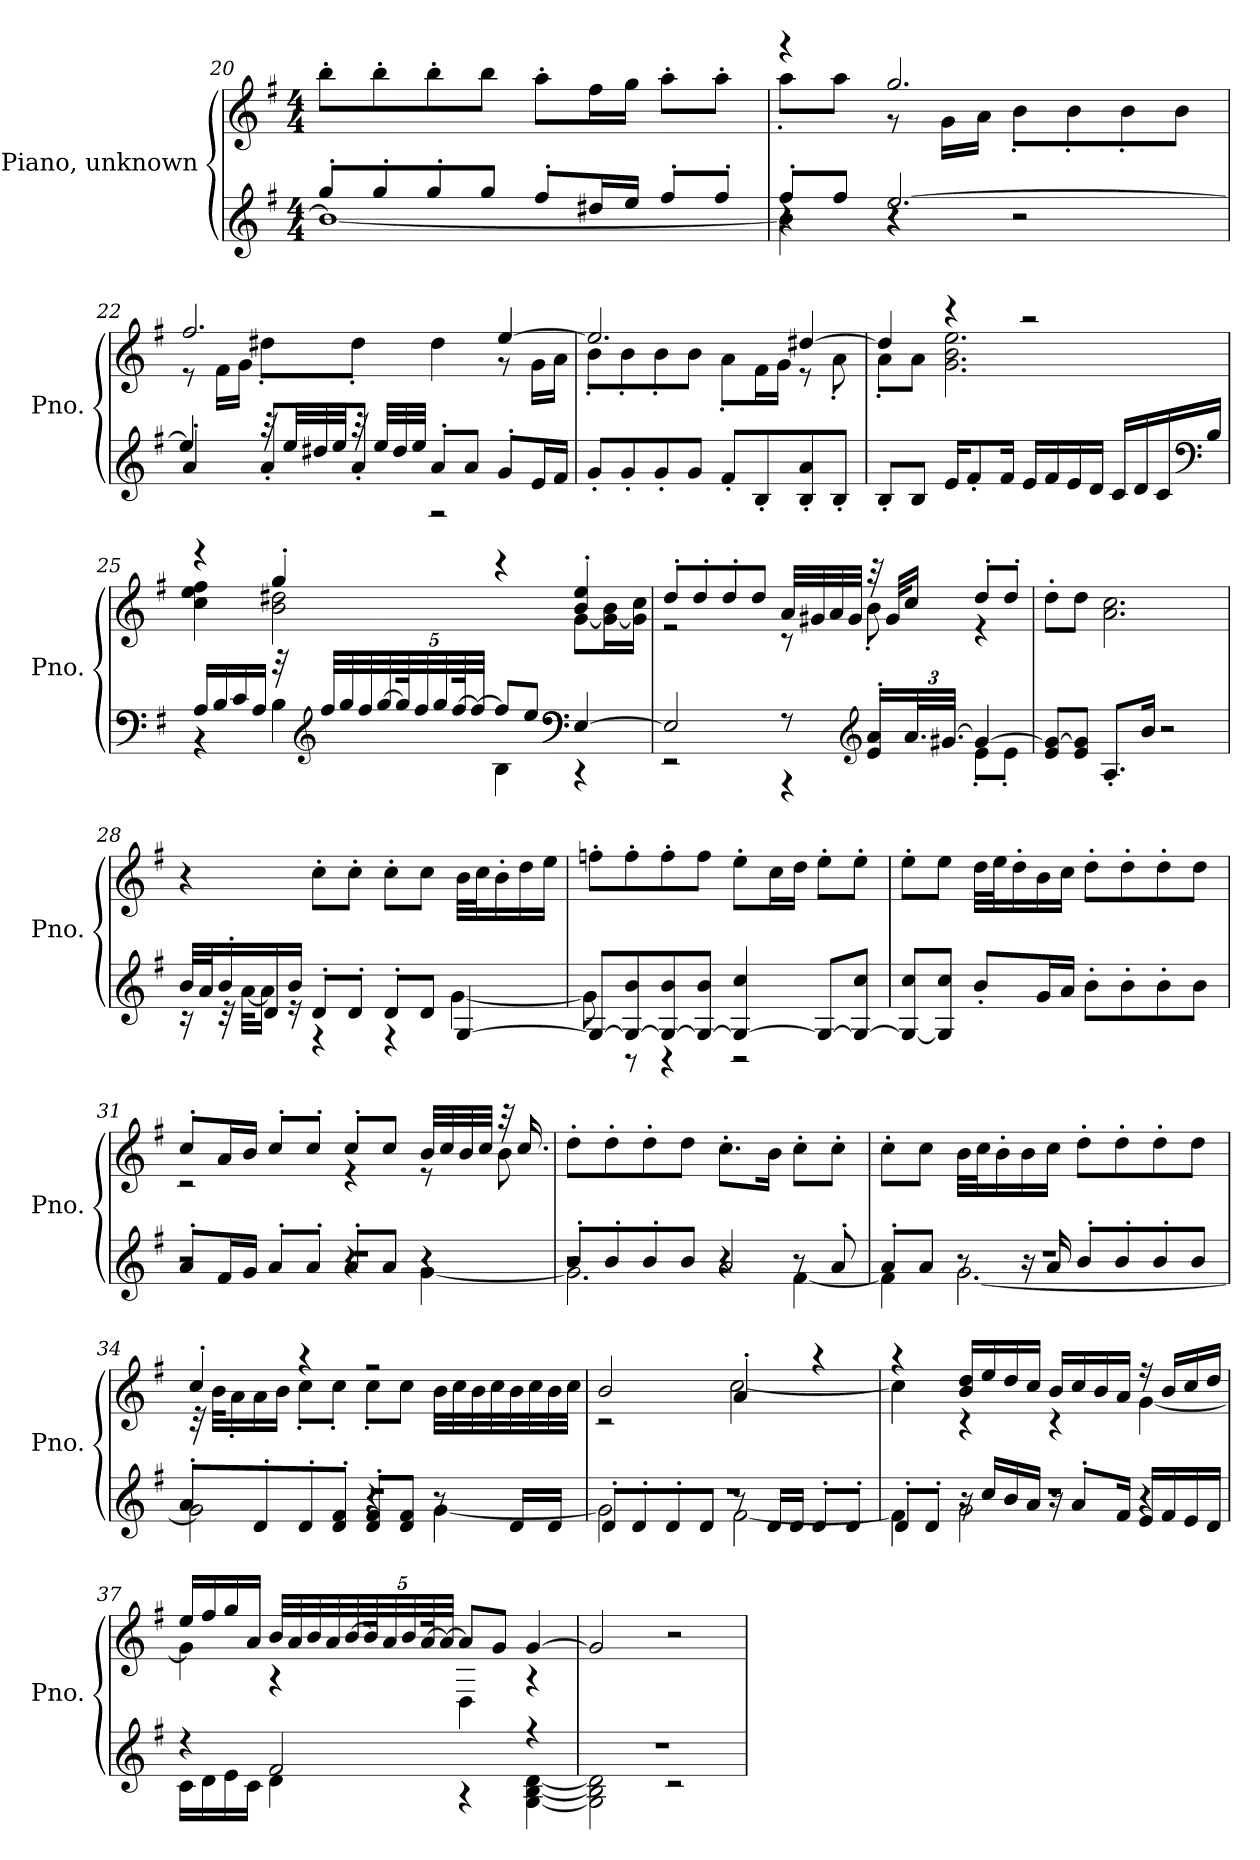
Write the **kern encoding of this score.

**kern	**kern
*part1	*part1
*staff2	*staff1
*I"Piano, unknown	*
*I'Pno.	*
*clefG2	*clefG2
*k[f#]	*k[f#]
*M4/4	*M4/4
=20	=20
*^	*
8gg'/L	1b_	8bb'\L
8gg'/	.	8bb'\
8gg'/	.	8bb'\
8gg/J	.	8bb\J
8ff#'/L	.	8aa'\L
16dd#X/L	.	16ff#\L
16ee/JJ	.	16gg\JJ
8ff#'/L	.	8aa'\L
8ff#'/J	.	8aa'\J
=21	=21	=21
*	*^	*^
8ff#'/L	4b\]	4r	4r	8aa'\L
8ff#/J	.	.	.	8aa\J
4r	4r	[2.ee/	2.gg/	8r
.	.	.	.	16g\LL
.	.	.	.	16a\JJ
2r	2r	.	.	8b'\L
.	.	.	.	8b'\
.	.	.	.	8b'\
.	.	.	.	8b\J
*	*v	*v	*	*
!!LO:LB:g=z	!!
=22	=22	=22	=22
4a'/	4ee/]	2.ff#/	8r
.	.	.	16f#\LL
.	.	.	16g\JJ
32r	8a'/L	.	8dd#X'\L
32ee/LLL	.	.	.
32dd#X/	.	.	.
32ee/JJJ	.	.	.
32r	8a'/J	.	8dd#'\J
32ee/LLL	.	.	.
32dd#/	.	.	.
32ee/JJJ	.	.	.
8a'/L	2r	.	4dd#\
8a/J	.	.	.
8g'/L	.	[4ee/	8r
16e/L	.	.	16g\LL
16f#/JJ	.	.	16a\JJ
*v	*v	*	*
=23	=23	=23
8g'/L	2.ee/]	8b'\L
8g'/	.	8b'\
8g'/	.	8b'\
8g/J	.	8b\J
8f#'/L	.	8a'\L
8B'/	.	16f#\L
.	.	16g\JJ
8B/' 8a/'	[4dd#X/	8r
8B'/J	.	8a'\
=24	=24	=24
8B'/L	4dd#/]	8a'\L
8B/J	.	8a\J
16e/KL	4r	2.g\ 2.b\ 2.ee\
8f#'/	.	.
16f#/Jk	.	.
16e/LL	2r	.
16f#/	.	.
16e/	.	.
16d/JJ	.	.
16c/LL	.	.
16d/	.	.
16c/	.	.
*clefF4	*	*
16B/JJ	.	.
!!LO:LB:g=z	!!
=25	=25	=25
*^	*	*
16A/LL	4r	4r	4cc\ 4ee\ 4ff#\
16B/	.	.	.
16c/	.	.	.
16A/JJ	.	.	.
32r	4B\	4gg'/	2b\ 2dd#X\
*clefG2	*	*	*
32ff#/LLL	.	.	.
32gg/	.	.	.
32ff#/	.	.	.
*Xbrackettup	*	*	*
[40gg/	.	.	.
80gg/K]	.	.	.
40ff#/	.	.	.
40gg/	.	.	.
[80ff#/K	.	.	.
40ff#/JJJ_	.	.	.
8ff#/L]	4B\	4r	.
8ee/J	.	.	.
*clefF4	*	*	*
[4E/	4r	4b/' 4ee/'	[8g\L
.	.	.	16g\_ 16b\L
.	.	.	16g\] 16cc\JJ
=26	=26	=26	=26
2E/]	2r	8dd'/L	2r
.	.	8dd'/	.
.	.	8dd'/	.
.	.	8dd/J	.
8r	4r	32a/LLL	8r
.	.	32g#X/	.
.	.	32a/	.
.	.	32g#/JJJ	.
*clefG2	*	*	*
16e/' 16a/'LL	.	32r	8b'\
.	.	32g#/KLL	.
48.a/L	.	16cc/JJ	.
[48.g#X/JJJ	.	.	.
4g#/_	8e'\L	8dd'/L	4r
.	8e'\J	8dd'/J	.
*v	*v	*	*
*	*v	*v
!!LO:LB:g=z
=27	=27
8e/ 8g#/_L	8dd'\L
8e/ 8g#/]J	8dd\J
8.A'/L	2.a\ 2.cc\
16b/Jk	.
2r	.
=28	=28
*^	*
32b/LLL	16r	4r
32a/J	.	.
16b'/	32r	.
.	[32a\KLL	.
16d/	16a\JJ]	.
16b/JJ	16r	.
8d'/L	4r	8cc'\L
8d'/J	.	8cc'\J
8d'/L	4r	8cc'\L
8d/J	.	8cc\J
[4G/	[4g\	32b\LLL
.	.	32cc\J
.	.	16b'\
.	.	16dd\
.	.	16ee\JJ
=29	=29	=29
8G/L_	8g\]	8ffn'\L
8G/_ 8b/	8r	8ff'\
8G/_ 8b/	4r	8ff'\
8G/_ 8b/J	.	8ff\J
4G/_ 4cc/	2r	8ee'\L
.	.	16cc\L
.	.	16dd\JJ
8G/L_	.	8ee'\L
8G/_ 8cc/J	.	8ee'\J
*v	*v	*
!!LO:LB:g=z
=30	=30
8G/_ 8cc/L	8ee'\L
8G/] 8cc/J	8ee\J
8b'/L	32dd\LLL
.	32ee\J
.	16dd'\
16g/L	16b\
16a/JJ	16cc\JJ
8b'\L	8dd'\L
8b'\	8dd'\
8b'\	8dd'\
8b\J	8dd\J
=31	=31
*^	*^
*	*^	*	*
1r	2r	8a'/L	8cc'/L	2r
.	.	16f#/L	16a/L	.
.	.	16g/JJ	16b/JJ	.
.	.	8a'/L	8cc'/L	.
.	.	8a'/J	8cc'/J	.
.	4r	8a'/L	8cc'/L	4r
.	.	8a/J	8cc/J	.
.	[4g\	4r	32b/LLL	8r
.	.	.	32cc/	.
.	.	.	32b/	.
.	.	.	32cc/JJJ	.
.	.	.	32r	8b\
.	.	.	16.cc/	.
*	*	*	*v	*v
=32	=32	=32	=32
2r	2.g\]	8b'/L	8dd'\L
.	.	8b'/	8dd'\
.	.	8b'/	8dd'\
.	.	8b/J	8dd\J
2a/	.	4r	8.cc'\L
.	.	.	16b\Jk
.	[4f#\	8r	8cc'\L
.	.	8a'/	8cc'\J
!!LO:LB:g=z
=33	=33	=33	=33
1r	4f#\]	8a'/L	8cc'\L
.	.	8a/J	8cc\J
.	[2.g\	8r	32b\LLL
.	.	.	32cc\J
.	.	.	16b'\
.	.	16r	16b\
.	.	16a/	16cc\JJ
.	.	8b'/L	8dd'\L
.	.	8b'/	8dd'\
.	.	8b'/	8dd'\
.	.	8b/J	8dd\J
=34	=34	=34	=34
*	*	*	*^
1r	2g\]	8a'/L	4cc'/	32r
.	.	.	.	32b\KLL
.	.	.	.	16a'\
.	.	8d'/	.	16a\
.	.	.	.	16b\JJ
.	.	8d'/	4r	8cc'\L
.	.	8d/' 8f#/'J	.	8cc'\J
.	4r	8d/' 8f#/'L	2r	8cc'\L
.	.	8d/ 8f#/J	.	8cc\J
.	[4g\	8r	.	32b\LLL
.	.	.	.	32cc\
.	.	.	.	32b\
.	.	.	.	32cc\
.	.	16d/LL	.	32b\
.	.	.	.	32cc\
.	.	16d/JJ	.	32b\
.	.	.	.	32cc\JJJ
=35	=35	=35	=35	=35
1r	2g\]	8d'/L	2b/	2r
.	.	8d'/	.	.
.	.	8d'/	.	.
.	.	8d/J	.	.
.	[2f#\	8r	4a'/	[2cc\
.	.	16d/LL	.	.
.	.	16d/JJ	.	.
.	.	8d'/L	4r	.
.	.	8d'/J	.	.
!!LO:PB:g=z	!!
=36	=36	=36	=36	=36
1r	4f#\]	8d'/L	4r	4cc\]
.	.	8d'/J	.	.
.	2g\	16r	16b/ 16dd/LL	4r
.	.	16cc/LL	16ee/	.
.	.	16b/	16dd/	.
.	.	16a/JJ	16cc/JJ	.
.	.	16r	16b/LL	4r
.	.	8a'/L	16cc/	.
.	.	.	16b/	.
.	.	16f#/Jk	16a/JJ	.
.	4r	16e/LL	16r	[4g\
.	.	16f#/	16b/LL	.
.	.	16e/	16cc/	.
.	.	16d/JJ	16dd/JJ	.
*	*v	*v	*	*
=37	=37	=37	=37
4r	16c\LL	16ee/LL	4g\]
.	16d\	16ff#/	.
.	16e\	16gg/	.
.	16c\JJ	16a/JJ	.
2f#/	4d\	32b/LLL	4r
.	.	32a/	.
.	.	32b/	.
.	.	32a/	.
*	*	*Xbrackettup	*
.	.	[40b/	.
.	.	80b/K]	.
.	.	40a/	.
.	.	40b/	.
.	.	[80a/K	.
.	.	40a/JJJ_	.
.	4r	8a/L]	4D\
.	.	8g/J	.
4r	[4G\ [4B\ [4d\	[4g/	4r
*	*	*v	*v
=38	=38	=38
1r	2G\] 2B\] 2d\]	2g/]
.	2r	2r
*v	*v	*
=	=
*-	*-
